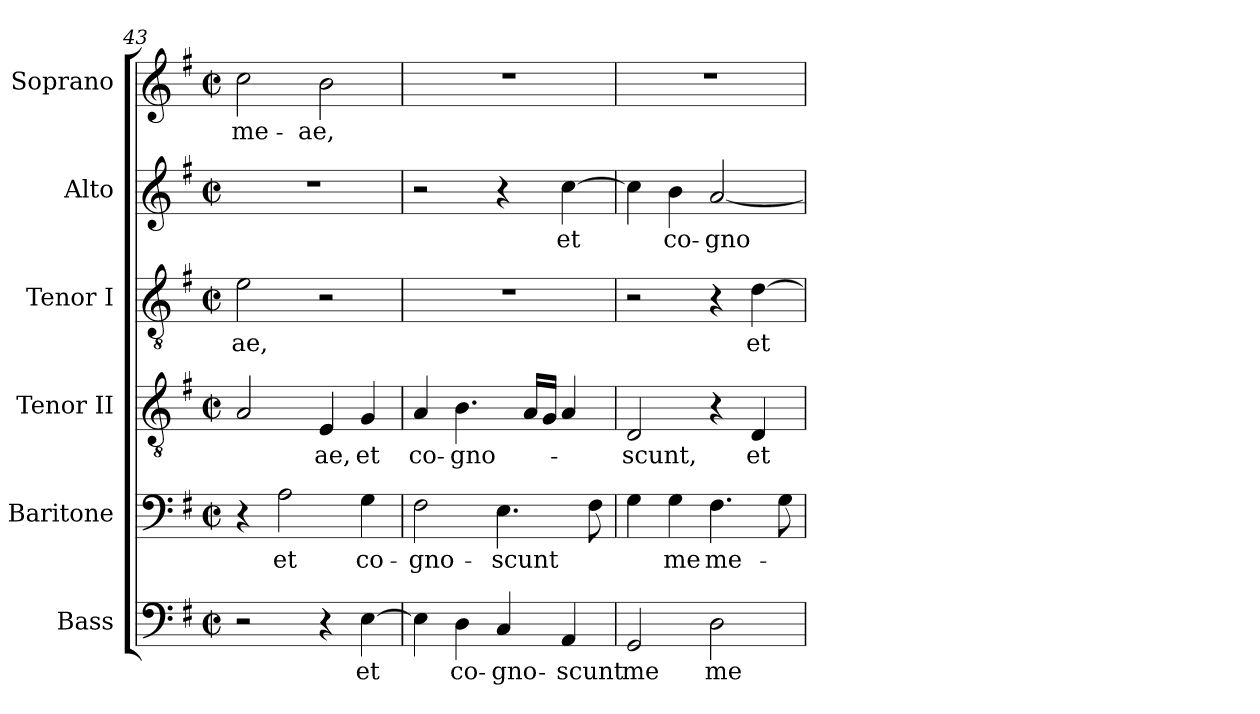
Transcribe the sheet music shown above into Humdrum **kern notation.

**kern	**text	**kern	**text	**kern	**text	**kern	**text	**kern	**text	**kern	**text
*part6	*part6	*part5	*part5	*part4	*part4	*part3	*part3	*part2	*part2	*part1	*part1
*staff6	*staff6	*staff5	*staff5	*staff4	*staff4	*staff3	*staff3	*staff2	*staff2	*staff1	*staff1
*I"Bass	*	*I"Baritone	*	*I"Tenor II	*	*I"Tenor I	*	*I"Alto	*	*I"Soprano	*
*I'B.	*	*I'B.	*	*I'T.	*	*I'T.	*	*I'A.	*	*I'S.	*
*clefF4	*	*clefF4	*	*clefGv2	*	*clefGv2	*	*clefG2	*	*clefG2	*
*	*	*	*	*ITrd7c12	*	*ITrd7c12	*	*	*	*	*
*k[f#]	*	*k[f#]	*	*k[f#]	*	*k[f#]	*	*k[f#]	*	*k[f#]	*
*G:	*	*G:	*	*G:	*	*G:	*	*G:	*	*G:	*
*M2/2	*	*M2/2	*	*M2/2	*	*M2/2	*	*M2/2	*	*M2/2	*
*met(c|)	*	*met(c|)	*	*met(c|)	*	*met(c|)	*	*met(c|)	*	*met(c|)	*
=43	=43	=43	=43	=43	=43	=43	=43	=43	=43	=43	=43
!	!	!	!	!	!	!	!LO:LY:b:color=#000000	!	!	!	!
!	!	!	!	!	!	!	!	!	!	!	!LO:LY:b:color=#000000
2r	.	4r	.	2AAi/	.	2Ei\	-ae,	1r	.	2cci\	me-
!	!	!	!LO:LY:b:color=#000000	!	!	!	!	!	!	!	!
.	.	2Ai\	et	.	.	.	.	.	.	.	.
!	!	!	!	!	!LO:LY:b:color=#000000	!	!	!	!	!	!
!	!	!	!	!	!	!	!	!	!	!	!LO:LY:b:color=#000000
4r	.	.	.	4EEi/	-ae,	2r	.	.	.	2bi\	-ae,
!	!LO:LY:b:color=#000000	!	!	!	!	!	!	!	!	!	!
!	!	!	!LO:LY:b:color=#000000	!	!	!	!	!	!	!	!
!	!	!	!	!	!LO:LY:b:color=#000000	!	!	!	!	!	!
[>4Ei\	et	4Gi\	co-	4GGi/	et	.	.	.	.	.	.
=44	=44	=44	=44	=44	=44	=44	=44	=44	=44	=44	=44
!	!	!	!LO:LY:b:color=#000000	!	!	!	!	!	!	!	!
!	!	!	!	!	!LO:LY:b:color=#000000	!	!	!	!	!	!
4Ei\]	.	2F#i\	-gno-	4AAi/	co-	1r	.	2r	.	1r	.
!	!LO:LY:b:color=#000000	!	!	!	!	!	!	!	!	!	!
!	!	!	!	!	!LO:LY:b:color=#000000	!	!	!	!	!	!
4Di\	co-	.	.	4.BBi\	-gno-	.	.	.	.	.	.
!	!LO:LY:b:color=#000000	!	!	!	!	!	!	!	!	!	!
!	!	!	!LO:LY:b:color=#000000	!	!	!	!	!	!	!	!
4Ci/	-gno-	4.Ei\	-scunt	.	.	.	.	4r	.	.	.
.	.	.	.	16AAi/LL	.	.	.	.	.	.	.
.	.	.	.	16GGi/JJ	.	.	.	.	.	.	.
!	!LO:LY:b:color=#000000	!	!	!	!	!	!	!	!	!	!
!	!	!	!	!	!	!	!	!	!LO:LY:b:color=#000000	!	!
4AAi/	-scunt	.	.	4AAi/	.	.	.	[>4cci\	et	.	.
.	.	8F#i\	.	.	.	.	.	.	.	.	.
!!LO:LB:g=z
=45	=45	=45	=45	=45	=45	=45	=45	=45	=45	=45	=45
!	!LO:LY:b:color=#000000	!	!	!	!	!	!	!	!	!	!
!	!	!	!	!	!LO:LY:b:color=#000000	!	!	!	!	!	!
2GGi/	me	4Gi\	.	2DDi/	-scunt,	2r	.	4cci\]	.	1r	.
!	!	!	!LO:LY:b:color=#000000	!	!	!	!	!	!	!	!
!	!	!	!	!	!	!	!	!	!LO:LY:b:color=#000000	!	!
.	.	4Gi\	me	.	.	.	.	4bi\	co-	.	.
!	!LO:LY:b:color=#000000	!	!	!	!	!	!	!	!	!	!
!	!	!	!LO:LY:b:color=#000000	!	!	!	!	!	!	!	!
!	!	!	!	!	!	!	!	!	!LO:LY:b:color=#000000	!	!
2Di\	me-	4.F#i\	me-	4r	.	4r	.	[<2ai/	-gno-	.	.
!	!	!	!	!	!LO:LY:b:color=#000000	!	!	!	!	!	!
!	!	!	!	!	!	!	!LO:LY:b:color=#000000	!	!	!	!
.	.	.	.	4DDi/	et	[>4Di\	et	.	.	.	.
.	.	8Gi\	.	.	.	.	.	.	.	.	.
=	=	=	=	=	=	=	=	=	=	=	=
*-	*-	*-	*-	*-	*-	*-	*-	*-	*-	*-	*-
